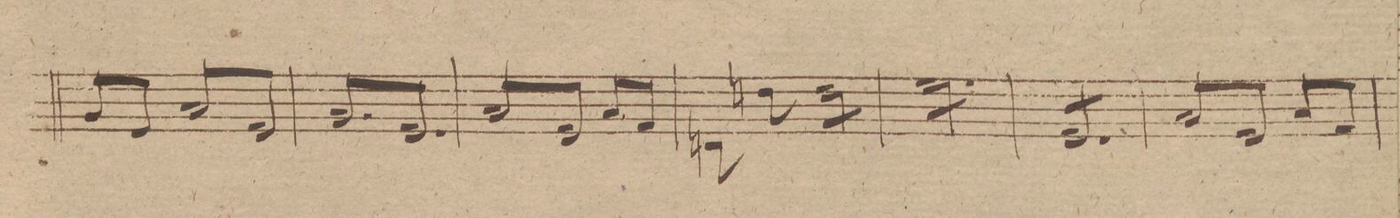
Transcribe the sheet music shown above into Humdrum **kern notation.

**kern	**dynam
*I"Fagotto 1mo	*
*clefF4	*
*k[f#]	*
*met(c|)	*
*M3/4	*
8BB/L	.
8GG/J	.
*tremolo	*
8C/L	.
8GG/	.
8C/	.
8GG/J	.
=200	=200
8BB/L	.
8GG/	.
8BB/	.
8GG/	.
8BB/	.
8GG/J	.
=201	=201
8C/L	.
8GG/	.
8C/	.
8GG/J	.
*Xtremolo	*
8C/L	.
8AA/J	.
=202	=202
8FFn/	.
8Fn\	.
*tremolo	*
8F\L	.
8F\	.
8F\	.
8F\J	.
=203	=203
8G\L	.
8G\	.
8G\	.
8G\	.
8G\	.
8G\J	.
=204	=204
8GG/L	.
8GG/	.
8GG/	.
8GG/	.
8GG/	.
8GG/J	.
=205	=205
8C/L	.
8GG/	.
8C/	.
8GG/J	.
*Xtremolo	*
8C/L	.
8AA/J	.
=206	=206
*-	*-
